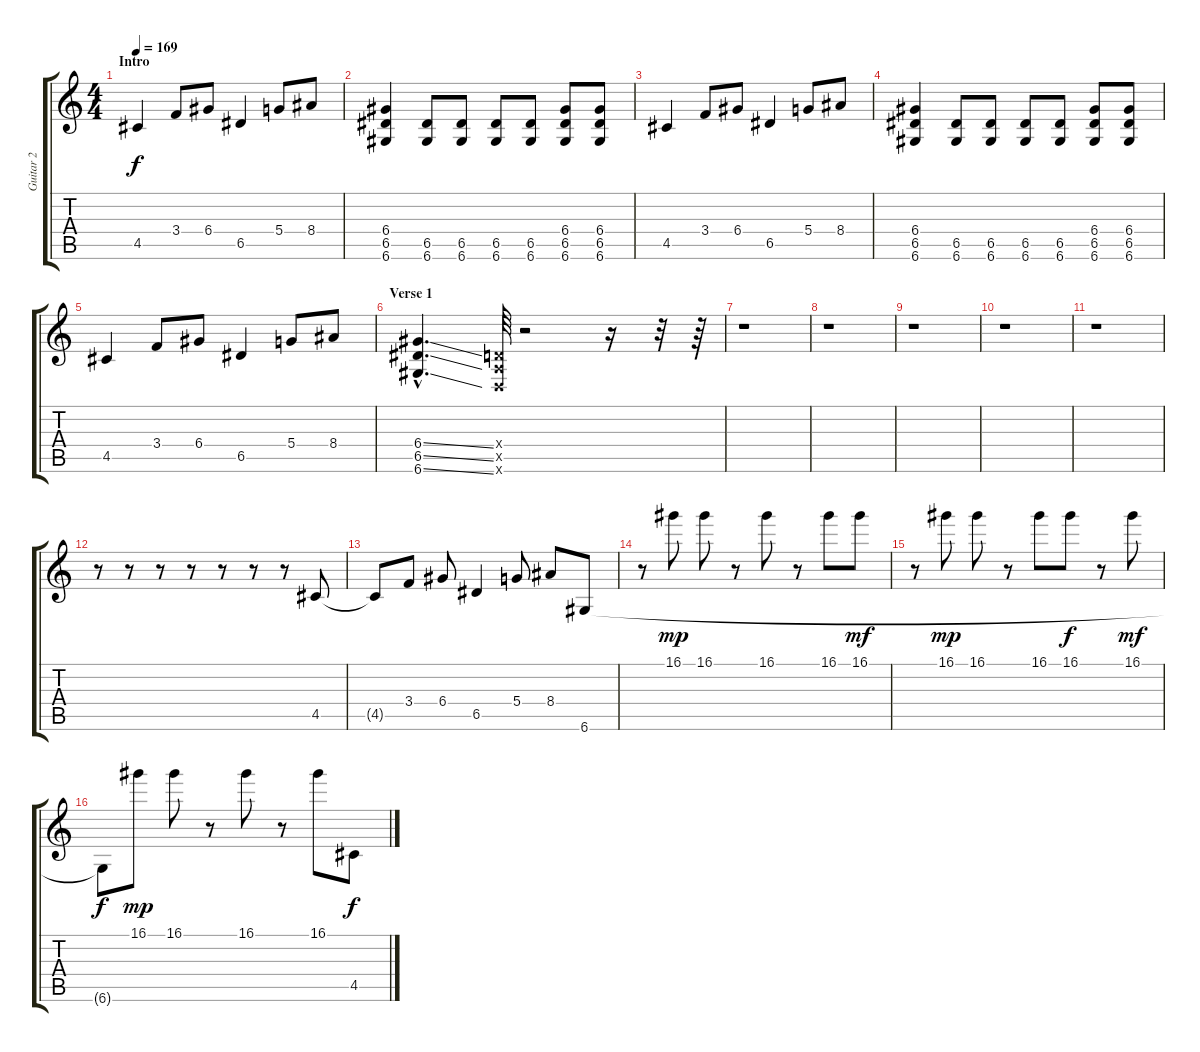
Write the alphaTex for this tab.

\track ("Guitar 2" "Guitar 2") {instrument distortionguitar}
\staff {score tabs}
\tuning (E4 B3 G3 D3 A2 D2) {hide}
\ts (4 4)
\section ("" "Intro")
\tempo 169
\clef g2
\ks c
4.5.4{dy f instrument distortionguitar} 3.4.8 6.4.8 6.5.4 5.4.8 8.4.8 |
(6.4 6.5 6.6).4 (6.5 6.6).8 (6.5 6.6).8 (6.5 6.6).8 (6.5 6.6).8 (6.4 6.5 6.6).8 (6.4 6.5 6.6).8 |
4.5.4 3.4.8 6.4.8 6.5.4 5.4.8 8.4.8 |
(6.4 6.5 6.6).4 (6.5 6.6).8 (6.5 6.6).8 (6.5 6.6).8 (6.5 6.6).8 (6.4 6.5 6.6).8 (6.4 6.5 6.6).8 |
4.5.4 3.4.8 6.4.8 6.5.4 5.4.8 8.4.8 |
\section ("" "Verse 1")
(6.4{ss hac} 6.5{ss hac} 6.6{ss hac}).4{d} (0.4{x} 0.5{x} 0.6{x}).64 r.2 r.16 r.32 r.64 |
r.1 |
r.1 |
r.1 |
r.1 |
r.1 |
r.8 r.8 r.8 r.8 r.8 r.8 r.8 4.5.8 |
4.5{t}.8 3.4.8 6.4.8 6.5.4 5.4.8 8.4.8 6.6.8 |
r.8 16.1.8{dy mp} 16.1.8 r.8 16.1.8{balance 0} r.8 16.1.8 16.1.8{dy mf} |
r.8 16.1.8{dy mp balance 16} 16.1.8 r.8 16.1.8{balance 0} 16.1.8{dy f} r.8{balance 16} 16.1.8{dy mf} |
6.6{t}.8{dy f} 16.1.8{dy mp} 16.1.8 r.8 16.1.8{balance 0} r.8 16.1.8 4.5.8{dy f balance 16}
